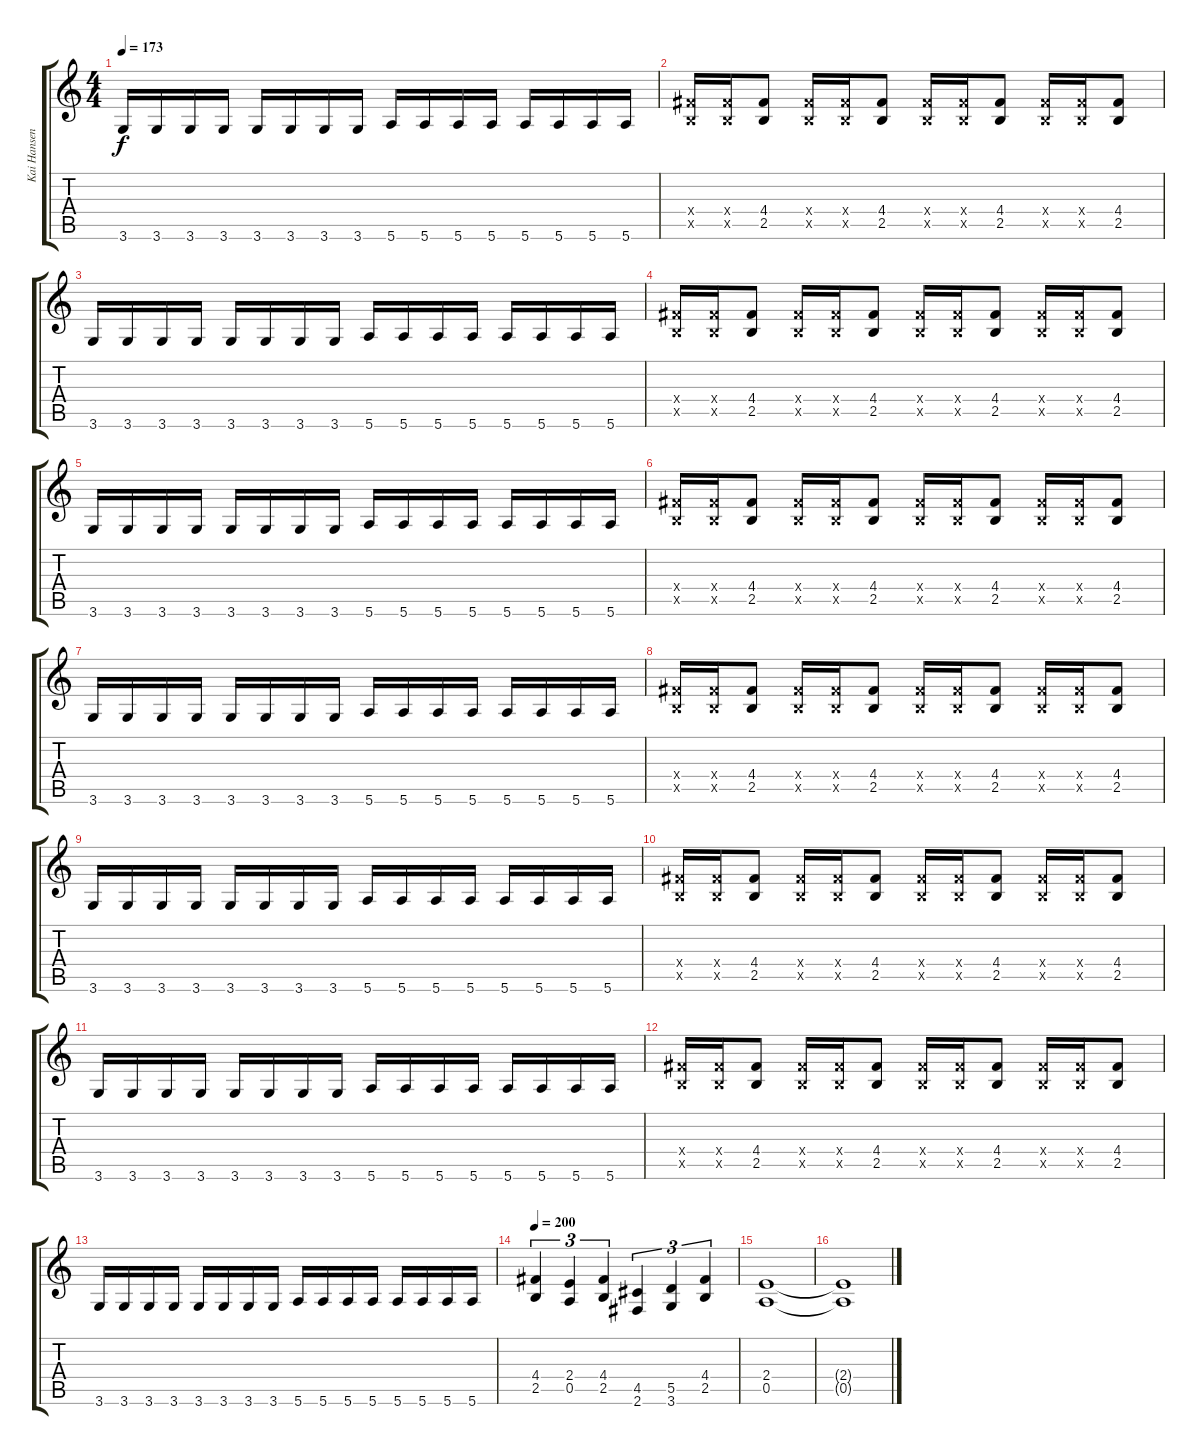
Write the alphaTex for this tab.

\track ("Kai Hansen" "Kai Hansen") {instrument overdrivenguitar}
\staff {score tabs}
\tuning (E4 B3 G3 D3 A2 E2) {hide}
\ts (4 4)
\tempo 173
\clef g2
\ks c
3.6.16{dy f} 3.6.16 3.6.16 3.6.16 3.6.16 3.6.16 3.6.16 3.6.16 5.6.16 5.6.16 5.6.16 5.6.16 5.6.16 5.6.16 5.6.16 5.6.16 |
(4.4{x} 2.5{x}).16 (4.4{x} 2.5{x}).16 (4.4 2.5).8 (4.4{x} 2.5{x}).16 (4.4{x} 2.5{x}).16 (4.4 2.5).8 (4.4{x} 2.5{x}).16 (4.4{x} 2.5{x}).16 (4.4 2.5).8 (4.4{x} 2.5{x}).16 (4.4{x} 2.5{x}).16 (4.4 2.5).8 |
3.6.16 3.6.16 3.6.16 3.6.16 3.6.16 3.6.16 3.6.16 3.6.16 5.6.16 5.6.16 5.6.16 5.6.16 5.6.16 5.6.16 5.6.16 5.6.16 |
(4.4{x} 2.5{x}).16 (4.4{x} 2.5{x}).16 (4.4 2.5).8 (4.4{x} 2.5{x}).16 (4.4{x} 2.5{x}).16 (4.4 2.5).8 (4.4{x} 2.5{x}).16 (4.4{x} 2.5{x}).16 (4.4 2.5).8 (4.4{x} 2.5{x}).16 (4.4{x} 2.5{x}).16 (4.4 2.5).8 |
3.6.16 3.6.16 3.6.16 3.6.16 3.6.16 3.6.16 3.6.16 3.6.16 5.6.16 5.6.16 5.6.16 5.6.16 5.6.16 5.6.16 5.6.16 5.6.16 |
(4.4{x} 2.5{x}).16 (4.4{x} 2.5{x}).16 (4.4 2.5).8 (4.4{x} 2.5{x}).16 (4.4{x} 2.5{x}).16 (4.4 2.5).8 (4.4{x} 2.5{x}).16 (4.4{x} 2.5{x}).16 (4.4 2.5).8 (4.4{x} 2.5{x}).16 (4.4{x} 2.5{x}).16 (4.4 2.5).8 |
3.6.16 3.6.16 3.6.16 3.6.16 3.6.16 3.6.16 3.6.16 3.6.16 5.6.16 5.6.16 5.6.16 5.6.16 5.6.16 5.6.16 5.6.16 5.6.16 |
(4.4{x} 2.5{x}).16 (4.4{x} 2.5{x}).16 (4.4 2.5).8 (4.4{x} 2.5{x}).16 (4.4{x} 2.5{x}).16 (4.4 2.5).8 (4.4{x} 2.5{x}).16 (4.4{x} 2.5{x}).16 (4.4 2.5).8 (4.4{x} 2.5{x}).16 (4.4{x} 2.5{x}).16 (4.4 2.5).8 |
3.6.16 3.6.16 3.6.16 3.6.16 3.6.16 3.6.16 3.6.16 3.6.16 5.6.16 5.6.16 5.6.16 5.6.16 5.6.16 5.6.16 5.6.16 5.6.16 |
(4.4{x} 2.5{x}).16 (4.4{x} 2.5{x}).16 (4.4 2.5).8 (4.4{x} 2.5{x}).16 (4.4{x} 2.5{x}).16 (4.4 2.5).8 (4.4{x} 2.5{x}).16 (4.4{x} 2.5{x}).16 (4.4 2.5).8 (4.4{x} 2.5{x}).16 (4.4{x} 2.5{x}).16 (4.4 2.5).8 |
3.6.16 3.6.16 3.6.16 3.6.16 3.6.16 3.6.16 3.6.16 3.6.16 5.6.16 5.6.16 5.6.16 5.6.16 5.6.16 5.6.16 5.6.16 5.6.16 |
(4.4{x} 2.5{x}).16 (4.4{x} 2.5{x}).16 (4.4 2.5).8 (4.4{x} 2.5{x}).16 (4.4{x} 2.5{x}).16 (4.4 2.5).8 (4.4{x} 2.5{x}).16 (4.4{x} 2.5{x}).16 (4.4 2.5).8 (4.4{x} 2.5{x}).16 (4.4{x} 2.5{x}).16 (4.4 2.5).8 |
3.6.16 3.6.16 3.6.16 3.6.16 3.6.16 3.6.16 3.6.16 3.6.16 5.6.16 5.6.16 5.6.16 5.6.16 5.6.16 5.6.16 5.6.16 5.6.16 |
\tempo 200
(4.4 2.5).4{tu (3 2)} (2.4 0.5).4{tu (3 2)} (4.4 2.5).4{tu (3 2)} (4.5 2.6).4{tu (3 2)} (5.5 3.6).4{tu (3 2)} (4.4 2.5).4{tu (3 2)} |
(2.4 0.5).1 |
(2.4{t} 0.5{t}).1
